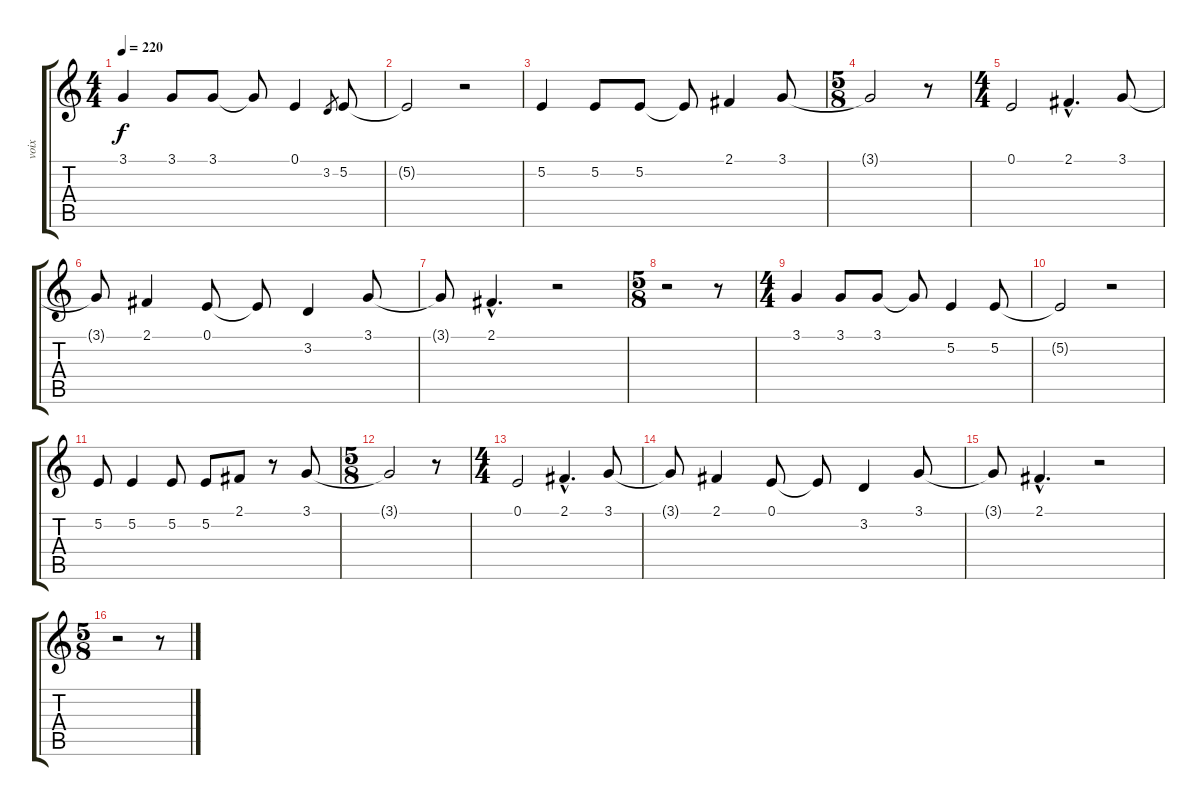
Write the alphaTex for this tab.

\track ("voix" "voix") {instrument tangoaccordion}
\staff {score tabs}
\tuning (E4 B3 G3 D3 A2 E2) {hide}
\ts (4 4)
\tempo 220
\clef g2
\ks c
3.1.4{dy f} 3.1.8 3.1.8 3.1{t}.8 0.1.4 3.2.8{gr} 5.2.8 |
5.2{t}.2 r.2 |
5.2.4 5.2.8 5.2.8 5.2{t}.8 2.1.4 3.1.8 |
\ts (5 8)
3.1{t}.2 r.8 |
\ts (4 4)
0.1.2 2.1{hac}.4{d} 3.1.8 |
3.1{t}.8 2.1.4 0.1.8 0.1{t}.8 3.2.4 3.1.8 |
3.1{t}.8 2.1{hac}.4{d} r.2 |
\ts (5 8)
r.2 r.8 |
\ts (4 4)
3.1.4 3.1.8 3.1.8 3.1{t}.8 5.2.4 5.2.8 |
5.2{t}.2 r.2 |
5.2.8 5.2.4 5.2.8 5.2.8 2.1.8 r.8 3.1.8 |
\ts (5 8)
3.1{t}.2 r.8 |
\ts (4 4)
0.1.2 2.1{hac}.4{d} 3.1.8 |
3.1{t}.8 2.1.4 0.1.8 0.1{t}.8 3.2.4 3.1.8 |
3.1{t}.8 2.1{hac}.4{d} r.2 |
\ts (5 8)
r.2 r.8
